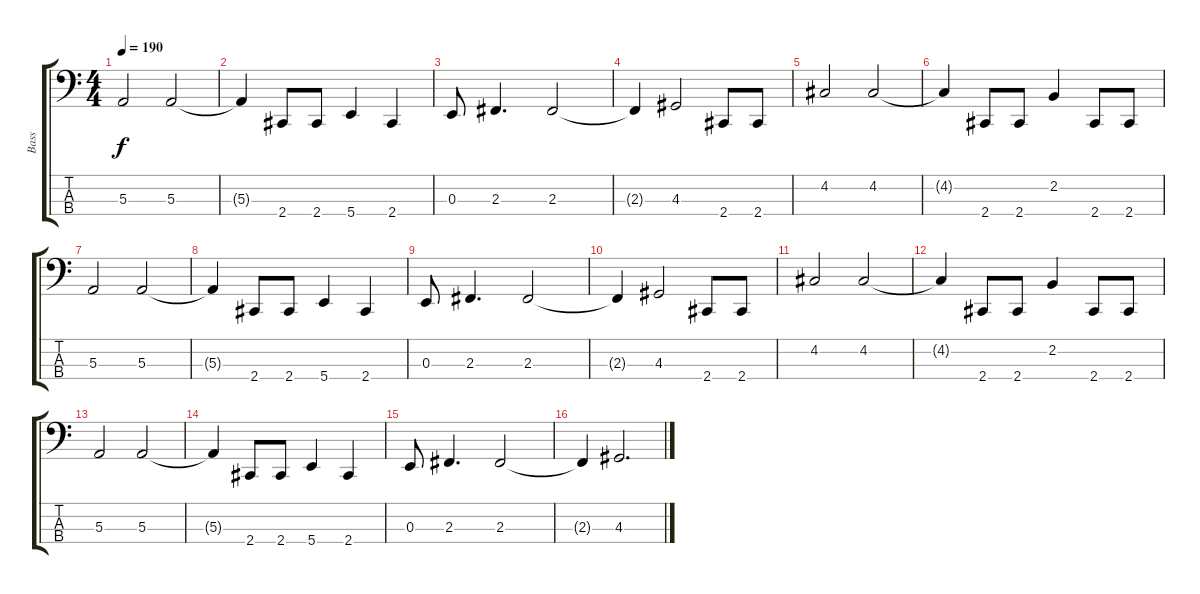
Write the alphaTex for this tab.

\track ("Bass" "Bass") {instrument electricbasspick}
\staff {score tabs}
\tuning (D2 A1 E1 B0) {hide}
\ts (4 4)
\tempo 190
\clef f4
\ks c
5.3.2{dy f} 5.3.2 |
5.3{t}.4 2.4.8 2.4.8 5.4.4 2.4.4 |
0.3.8 2.3.4{d} 2.3.2 |
2.3{t}.4 4.3.2 2.4.8 2.4.8 |
4.2.2 4.2.2 |
4.2{t}.4 2.4.8 2.4.8 2.2.4 2.4.8 2.4.8 |
5.3.2 5.3.2 |
5.3{t}.4 2.4.8 2.4.8 5.4.4 2.4.4 |
0.3.8 2.3.4{d} 2.3.2 |
2.3{t}.4 4.3.2 2.4.8 2.4.8 |
4.2.2 4.2.2 |
4.2{t}.4 2.4.8 2.4.8 2.2.4 2.4.8 2.4.8 |
5.3.2 5.3.2 |
5.3{t}.4 2.4.8 2.4.8 5.4.4 2.4.4 |
0.3.8 2.3.4{d} 2.3.2 |
2.3{t}.4 4.3.2{d}
